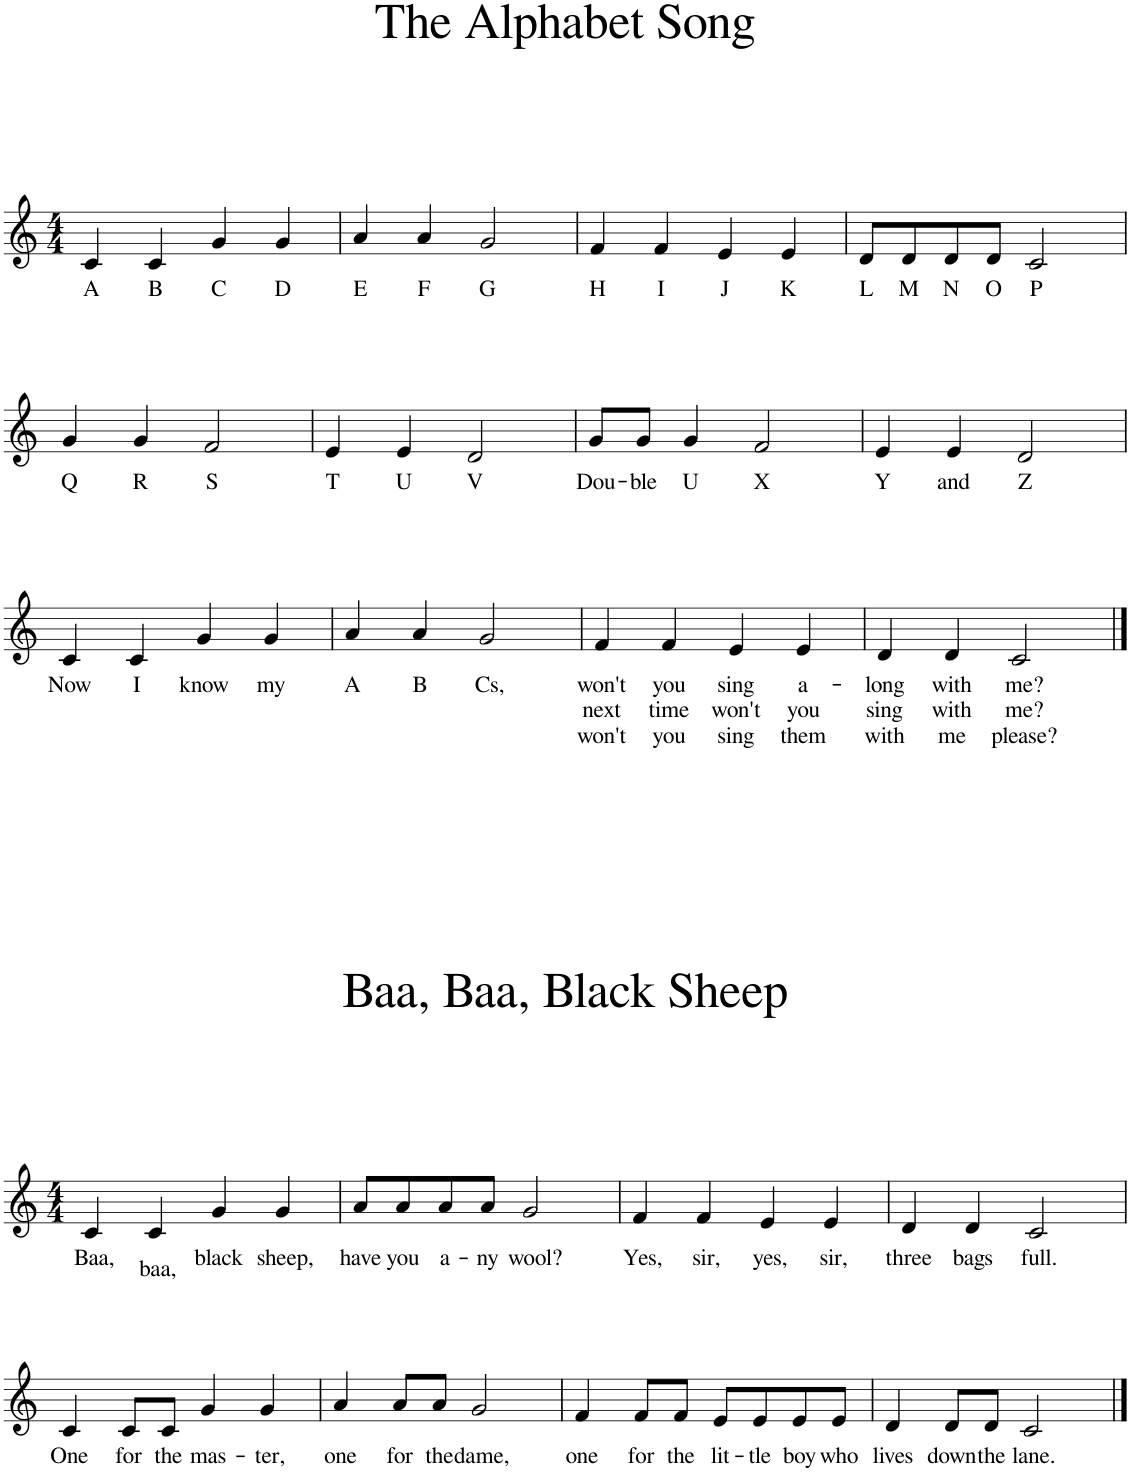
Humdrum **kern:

**kern	**text	**text	**text
*part1	*part1	*part1	*part1
*staff1	*staff1	*staff1	*staff1
*I"Piano	*	*	*
*I'Pno.	*	*	*
*clefG2	*	*	*
*k[]	*	*	*
*M4/4	*	*	*
=1	=1	=1	=1
!	!LO:LY:b	!	!
4c/	A	.	.
!	!LO:LY:b	!	!
4c/	B	.	.
!	!LO:LY:b	!	!
4g/	C	.	.
!	!LO:LY:b	!	!
4g/	D	.	.
=2	=2	=2	=2
!	!LO:LY:b	!	!
4a/	E	.	.
!	!LO:LY:b	!	!
4a/	F	.	.
!	!LO:LY:b	!	!
2g/	G	.	.
=3	=3	=3	=3
!	!LO:LY:b	!	!
4f/	H	.	.
!	!LO:LY:b	!	!
4f/	I	.	.
!	!LO:LY:b	!	!
4e/	J	.	.
!	!LO:LY:b	!	!
4e/	K	.	.
=4	=4	=4	=4
!	!LO:LY:b	!	!
8d/L	L	.	.
!	!LO:LY:b	!	!
8d/	M	.	.
!	!LO:LY:b	!	!
8d/	N	.	.
!	!LO:LY:b	!	!
8d/J	O	.	.
!	!LO:LY:b	!	!
2c/	P	.	.
!!LO:LB:g=z
=5	=5	=5	=5
!	!LO:LY:b	!	!
4g/	Q	.	.
!	!LO:LY:b	!	!
4g/	R	.	.
!	!LO:LY:b	!	!
2f/	S	.	.
=6	=6	=6	=6
!	!LO:LY:b	!	!
4e/	T	.	.
!	!LO:LY:b	!	!
4e/	U	.	.
!	!LO:LY:b	!	!
2d/	V	.	.
=7	=7	=7	=7
!	!LO:LY:b	!	!
8g/L	Dou-	.	.
!	!LO:LY:b	!	!
8g/J	-ble	.	.
!	!LO:LY:b	!	!
4g/	U	.	.
!	!LO:LY:b	!	!
2f/	X	.	.
=8	=8	=8	=8
!	!LO:LY:b	!	!
4e/	Y	.	.
!	!LO:LY:b	!	!
4e/	and	.	.
!	!LO:LY:b	!	!
2d/	Z	.	.
!!LO:LB:g=z
=9	=9	=9	=9
!	!LO:LY:b	!	!
4c/	Now	.	.
!	!LO:LY:b	!	!
4c/	I	.	.
!	!LO:LY:b	!	!
4g/	know	.	.
!	!LO:LY:b	!	!
4g/	my	.	.
=10	=10	=10	=10
!	!LO:LY:b	!	!
4a/	A	.	.
!	!LO:LY:b	!	!
4a/	B	.	.
!	!LO:LY:b	!	!
2g/	Cs,	.	.
=11	=11	=11	=11
!	!LO:LY:b	!LO:LY:b	!LO:LY:b
4f/	won't	next	won't
!	!LO:LY:b	!LO:LY:b	!LO:LY:b
4f/	you	time	you
!	!LO:LY:b	!LO:LY:b	!LO:LY:b
4e/	sing	won't	sing
!	!LO:LY:b	!LO:LY:b	!LO:LY:b
4e/	a-	you	them
=12	=12	=12	=12
!	!LO:LY:b	!LO:LY:b	!LO:LY:b
4d/	-long	sing	with
!	!LO:LY:b	!LO:LY:b	!LO:LY:b
4d/	with	with	me
!	!LO:LY:b	!LO:LY:b	!LO:LY:b
2c/	me?	me?	please?
!!LO:LB:g=z
==1	==1	==1	==1
*M4/4	*	*	*
!	!LO:LY:b	!	!
4c/	Baa,	.	.
!	!LO:LY:b	!	!
4c/	baa,	.	.
!	!LO:LY:b	!	!
4g/	black	.	.
!	!LO:LY:b	!	!
4g/	sheep,	.	.
=2	=2	=2	=2
!	!LO:LY:b	!	!
8a/L	have	.	.
!	!LO:LY:b	!	!
8a/	you	.	.
!	!LO:LY:b	!	!
8a/	a-	.	.
!	!LO:LY:b	!	!
8a/J	-ny	.	.
!	!LO:LY:b	!	!
2g/	wool?	.	.
=3	=3	=3	=3
!	!LO:LY:b	!	!
4f/	Yes,	.	.
!	!LO:LY:b	!	!
4f/	sir,	.	.
!	!LO:LY:b	!	!
4e/	yes,	.	.
!	!LO:LY:b	!	!
4e/	sir,	.	.
=4	=4	=4	=4
!	!LO:LY:b	!	!
4d/	three	.	.
!	!LO:LY:b	!	!
4d/	bags	.	.
!	!LO:LY:b	!	!
2c/	full.	.	.
!!LO:LB:g=z
=5	=5	=5	=5
!	!LO:LY:b	!	!
4c/	One	.	.
!	!LO:LY:b	!	!
8c/L	for	.	.
!	!LO:LY:b	!	!
8c/J	the	.	.
!	!LO:LY:b	!	!
4g/	mas-	.	.
!	!LO:LY:b	!	!
4g/	-ter,	.	.
=6	=6	=6	=6
!	!LO:LY:b	!	!
4a/	one	.	.
!	!LO:LY:b	!	!
8a/L	for	.	.
!	!LO:LY:b	!	!
8a/J	the	.	.
!	!LO:LY:b	!	!
2g/	dame,	.	.
=7	=7	=7	=7
!	!LO:LY:b	!	!
4f/	one	.	.
!	!LO:LY:b	!	!
8f/L	for	.	.
!	!LO:LY:b	!	!
8f/J	the	.	.
!	!LO:LY:b	!	!
8e/L	lit-	.	.
!	!LO:LY:b	!	!
8e/	-tle	.	.
!	!LO:LY:b	!	!
8e/	boy	.	.
!	!LO:LY:b	!	!
8e/J	who	.	.
=8	=8	=8	=8
!	!LO:LY:b	!	!
4d/	lives	.	.
!	!LO:LY:b	!	!
8d/L	down	.	.
!	!LO:LY:b	!	!
8d/J	the	.	.
!	!LO:LY:b	!	!
2c/	lane.	.	.
==	==	==	==
*-	*-	*-	*-
